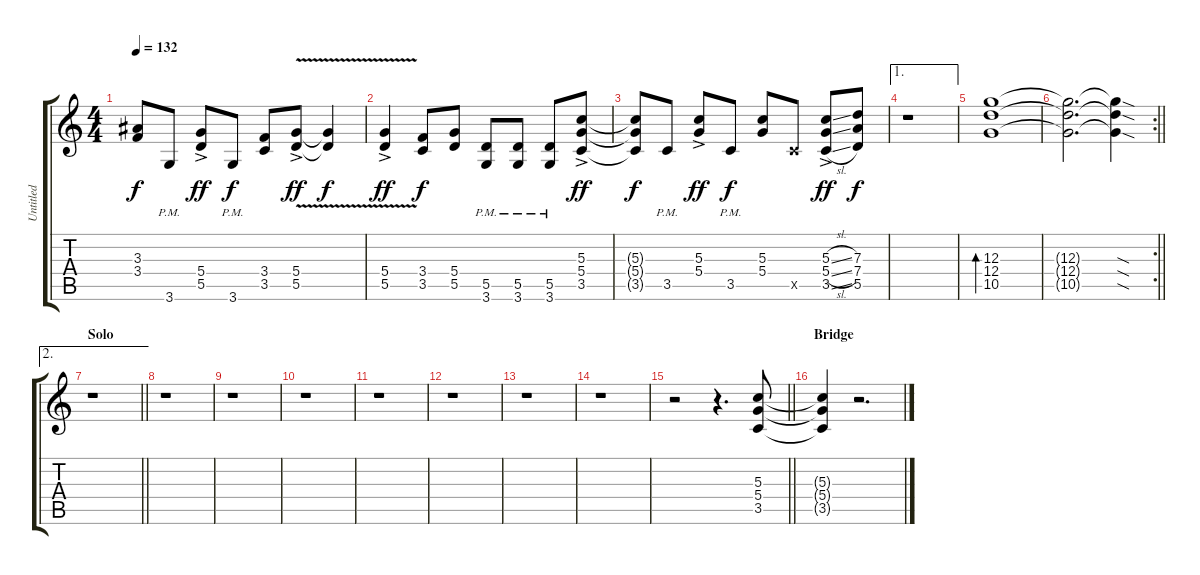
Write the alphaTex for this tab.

\track ("Untitled" "Untitled") {instrument overdrivenguitar}
\staff {score tabs}
\tuning (E4 B3 G3 D3 A2 E2) {hide}
\ts (4 4)
\tempo 132
\clef g2
\ks c
(3.3{t} 3.4{t}).8{dy f} 3.6{pm}.8 (5.4{ac} 5.5{ac}).8{dy ff} 3.6{pm}.8{dy f} (3.4 3.5).8 (5.4{v ac} 5.5{v ac}).8{dy ff} (5.4{v t} 5.5{v t}).4{dy f} |
(5.4{v ac} 5.5{v ac}).4{dy ff} (3.4 3.5).8{dy f} (5.4 5.5).8 (5.5{pm} 3.6{pm}).8 (5.5{pm} 3.6{pm}).8 (5.5{pm} 3.6{pm}).8 (5.3{ac} 5.4{ac} 3.5{ac}).8{dy ff} |
(5.3{t} 5.4{t} 3.5{t}).8{dy f} 3.5{pm}.8 (5.3{ac} 5.4{ac}).8{dy ff} 3.5{pm}.8{dy f} (5.3 5.4).8 3.5{x}.8 (5.3{sl ac} 5.4{sl ac} 3.5{sl ac}).8{dy ff} (7.3 7.4 5.5).8{dy f} |
\ae 1
r.1 |
(12.3 12.4 10.5).1{bd 60} |
\rc 2
\barLineRight lightlight
(12.3{t} 12.4{t} 10.5{t}).2{d} (12.3{sod t} 12.4{sod t} 10.5{sod t}).4 |
\ae 2
\section ("" "Solo")
\barLineRight lightlight
r.1 |
r.1 |
r.1 |
r.1 |
r.1 |
r.1 |
r.1 |
r.1 |
\barLineRight lightlight
r.2 r.4{d} (5.3 5.4 3.5).8 |
\section ("" "Bridge")
(5.3{t} 5.4{t} 3.5{t}).4 r.2{d}
